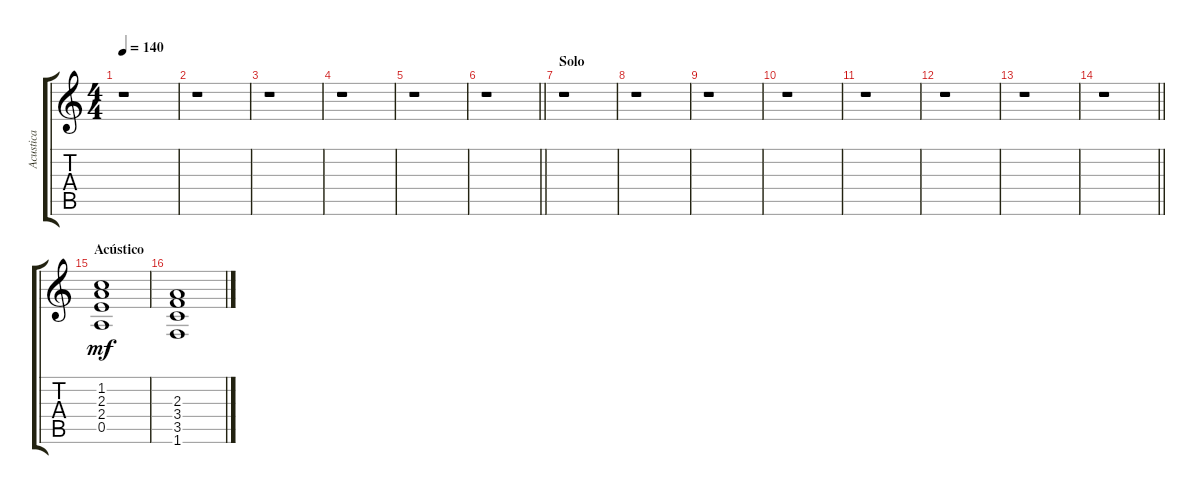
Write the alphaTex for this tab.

\track ("Acustica" "Acustica") {instrument acousticguitarsteel}
\staff {score tabs}
\tuning (E4 B3 G3 D3 A2 E2) {hide}
\ts (4 4)
\tempo 140
\clef g2
\ks c
r.1{dy mf} |
r.1 |
r.1 |
r.1 |
r.1 |
\barLineRight lightlight
r.1 |
\section ("" "Solo")
r.1 |
r.1 |
r.1 |
r.1 |
r.1 |
r.1 |
r.1 |
\barLineRight lightlight
r.1 |
\section ("" "Acústico")
(1.2 2.3 2.4 0.5).1 |
(2.3 3.4 3.5 1.6).1
